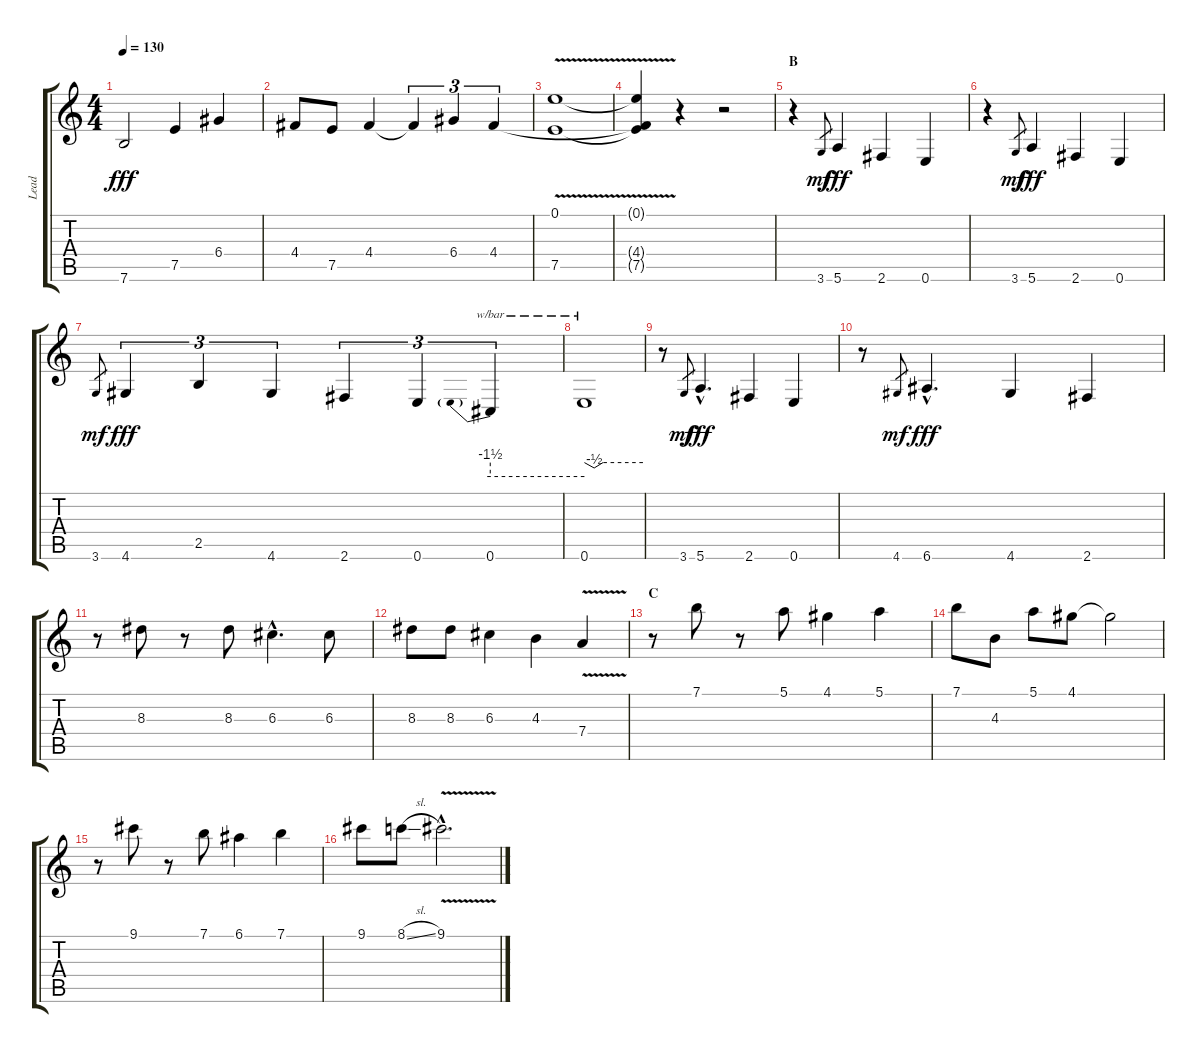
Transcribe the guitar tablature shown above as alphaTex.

\track ("Lead" "Lead") {instrument acousticguitarnylon}
\staff {score tabs}
\tuning (E4 B3 G3 D3 A2 E2) {hide}
\ts (4 4)
\tempo 130
\clef g2
\ks c
7.6.2{dy fff} 7.5.4 6.4.4 |
4.4.8 7.5.8 4.4.4 4.4{t}.4{tu (3 2)} 6.4.4{tu (3 2)} 4.4.4{tu (3 2)} |
(0.1{v} 7.5).1 |
(0.1{t} 4.4{t} 7.5{t}).4 r.4 r.2 |
\section ("" "B")
r.4 3.6.8{gr dy mf} 5.6.4{dy fff volume 16 instrument electricguitarclean} 2.6.4 0.6.4 |
r.4 3.6.8{gr dy mf} 5.6.4{dy fff} 2.6.4 0.6.4 |
3.6.8{gr dy mf} 4.6.4{tu (3 2) dy fff} 2.5.4{tu (3 2)} 4.6.4{tu (3 2)} 2.6.4{tu (3 2)} 0.6.4{tu (3 2)} 0.6.4{tu (3 2) tbe (predive default 0 -6 60 -6)} |
0.6.1{tbe (custom default 0 0 10 -2 19 0 60 0)} |
r.8 3.6.8{gr dy mf} 5.6{hac}.4{d dy fff} 2.6.4 0.6.4 |
r.8 4.6.8{gr dy mf} 6.6{hac}.4{d dy fff} 4.6.4 2.6.4 |
r.8{volume 16 instrument acousticguitarnylon} 8.3.8 r.8 8.3.8 6.3{hac}.4{d} 6.3.8 |
8.3.8 8.3.8 6.3.4 4.3.4 7.4{v}.4 |
\section ("" "C")
r.8 7.1.8 r.8 5.1.8 4.1.4 5.1.4 |
7.1.8 4.3.8 5.1.8 4.1.8 4.1{t}.2 |
r.8 9.1.8 r.8 7.1.8 6.1.4 7.1.4 |
9.1.8 8.1{sl}.8 9.1{v hac}.2{d}
